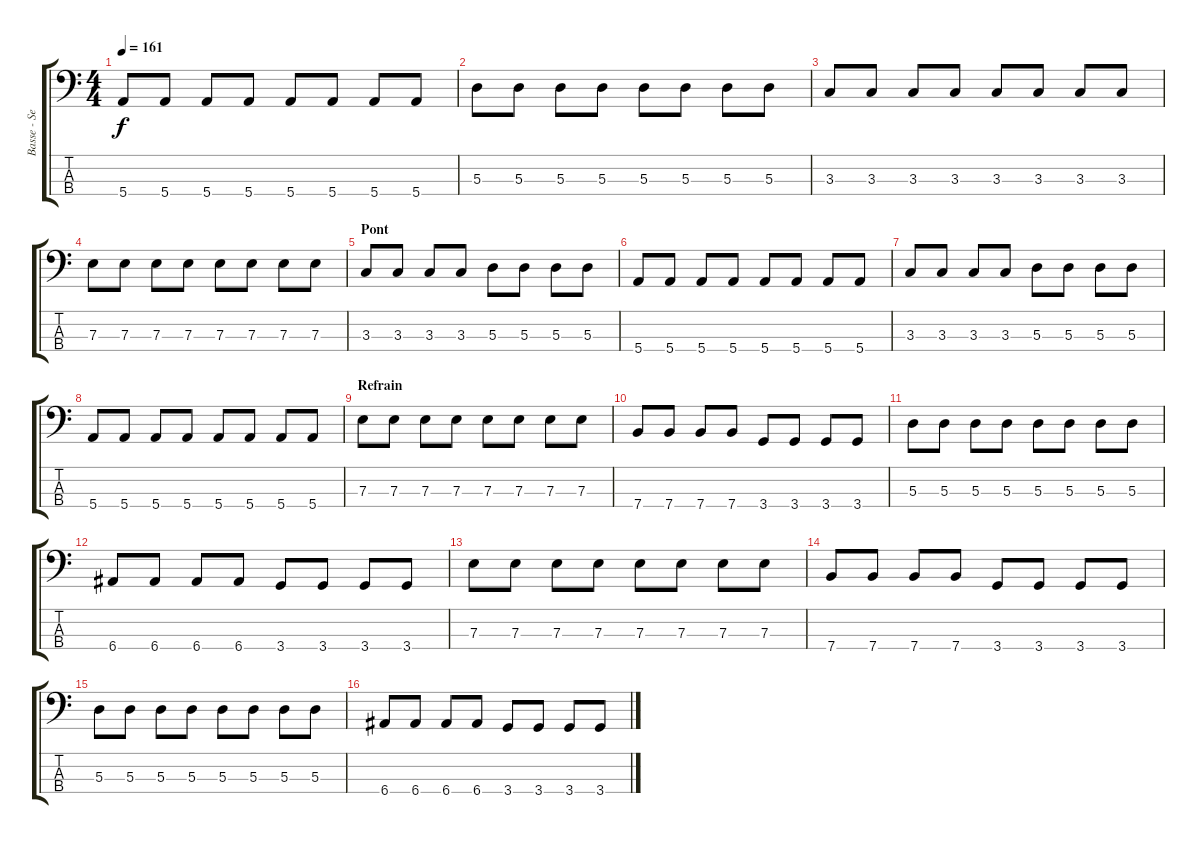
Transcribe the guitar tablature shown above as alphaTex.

\track ("Basse - Seb" "Basse - Se") {instrument electricbassfinger}
\staff {score tabs}
\tuning (G2 D2 A1 E1) {hide}
\ts (4 4)
\tempo 161
\clef f4
\ks c
5.4.8{dy f} 5.4.8 5.4.8 5.4.8 5.4.8 5.4.8 5.4.8 5.4.8 |
5.3.8 5.3.8 5.3.8 5.3.8 5.3.8 5.3.8 5.3.8 5.3.8 |
3.3.8 3.3.8 3.3.8 3.3.8 3.3.8 3.3.8 3.3.8 3.3.8 |
7.3.8 7.3.8 7.3.8 7.3.8 7.3.8 7.3.8 7.3.8 7.3.8 |
\section ("" "Pont")
3.3.8 3.3.8 3.3.8 3.3.8 5.3.8 5.3.8 5.3.8 5.3.8 |
5.4.8 5.4.8 5.4.8 5.4.8 5.4.8 5.4.8 5.4.8 5.4.8 |
3.3.8 3.3.8 3.3.8 3.3.8 5.3.8 5.3.8 5.3.8 5.3.8 |
5.4.8 5.4.8 5.4.8 5.4.8 5.4.8 5.4.8 5.4.8 5.4.8 |
\section ("" "Refrain")
7.3.8 7.3.8 7.3.8 7.3.8 7.3.8 7.3.8 7.3.8 7.3.8 |
7.4.8 7.4.8 7.4.8 7.4.8 3.4.8 3.4.8 3.4.8 3.4.8 |
5.3.8 5.3.8 5.3.8 5.3.8 5.3.8 5.3.8 5.3.8 5.3.8 |
6.4.8 6.4.8 6.4.8 6.4.8 3.4.8 3.4.8 3.4.8 3.4.8 |
7.3.8 7.3.8 7.3.8 7.3.8 7.3.8 7.3.8 7.3.8 7.3.8 |
7.4.8 7.4.8 7.4.8 7.4.8 3.4.8 3.4.8 3.4.8 3.4.8 |
5.3.8 5.3.8 5.3.8 5.3.8 5.3.8 5.3.8 5.3.8 5.3.8 |
6.4.8 6.4.8 6.4.8 6.4.8 3.4.8 3.4.8 3.4.8 3.4.8
